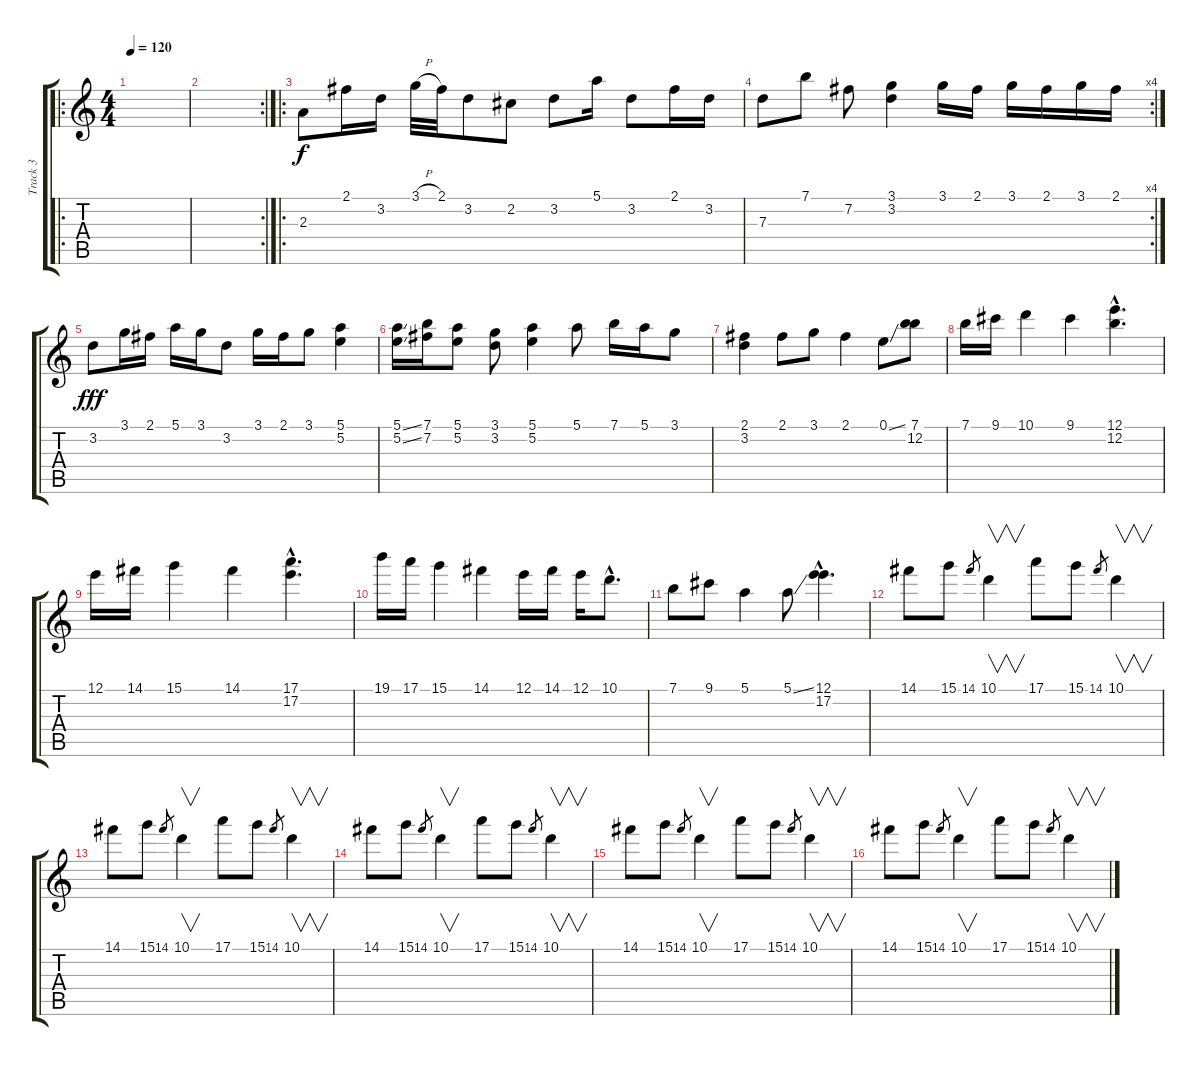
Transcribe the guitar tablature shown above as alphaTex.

\track ("Track 3" "Track 3") {instrument electricguitarclean}
\staff {score tabs}
\tuning (E4 B3 G3 D3 A2 E2) {hide}
\ro
\ts (4 4)
\tempo 120
\clef g2
\ks c
|
\rc 2
|
\ro
2.3.8{dy f volume 13} 2.1.16 3.2.16 3.1{h}.32 2.1.32 3.2.8 2.2.8 3.2.8 5.1.16 3.2.8 2.1.16 3.2.16 |
\rc 4
7.3.8 7.1.8 7.2.8 (3.1 3.2).4 3.1.16 2.1.16 3.1.16 2.1.16 3.1.16 2.1.16 |
3.2.8{dy fff volume 16} 3.1.16 2.1.16 5.1.16 3.1.16 3.2.8 3.1.16 2.1.16 3.1.8 (5.1 5.2).4 |
(5.1{ss} 5.2{ss}).16 (7.1 7.2).16 (5.1 5.2).8 (3.1 3.2).8 (5.1 5.2).4 5.1.8 7.1.16 5.1.16 3.1.8 |
(2.1 3.2).4 2.1.8 3.1.8 2.1.4 0.1{ss}.8 (7.1 12.2).8 |
7.1.16 9.1.16 10.1.4 9.1.4 (12.1{hac} 12.2{hac}).4{d} |
12.1.16 14.1.16 15.1.4 14.1.4 (17.1{hac} 17.2{hac}).4{d} |
19.1.16 17.1.16 15.1.4 14.1.4 12.1.16 14.1.16 12.1.16 10.1{hac}.8{d} |
7.1.8 9.1.8 5.1.4 5.1{ss}.8 (12.1{hac} 17.2{hac}).4{d} |
14.1.8 15.1.8 14.1.8{gr} 10.1.4{v} 17.1.8 15.1.8 14.1.8{gr} 10.1.4{v} |
14.1.8 15.1.8 14.1.8{gr} 10.1.4{v} 17.1.8 15.1.8 14.1.8{gr} 10.1.4{v} |
14.1.8 15.1.8 14.1.8{gr} 10.1.4{v} 17.1.8 15.1.8 14.1.8{gr} 10.1.4{v} |
14.1.8 15.1.8 14.1.8{gr} 10.1.4{v} 17.1.8 15.1.8 14.1.8{gr} 10.1.4{v} |
14.1.8 15.1.8 14.1.8{gr} 10.1.4{v} 17.1.8 15.1.8 14.1.8{gr} 10.1.4{v}
